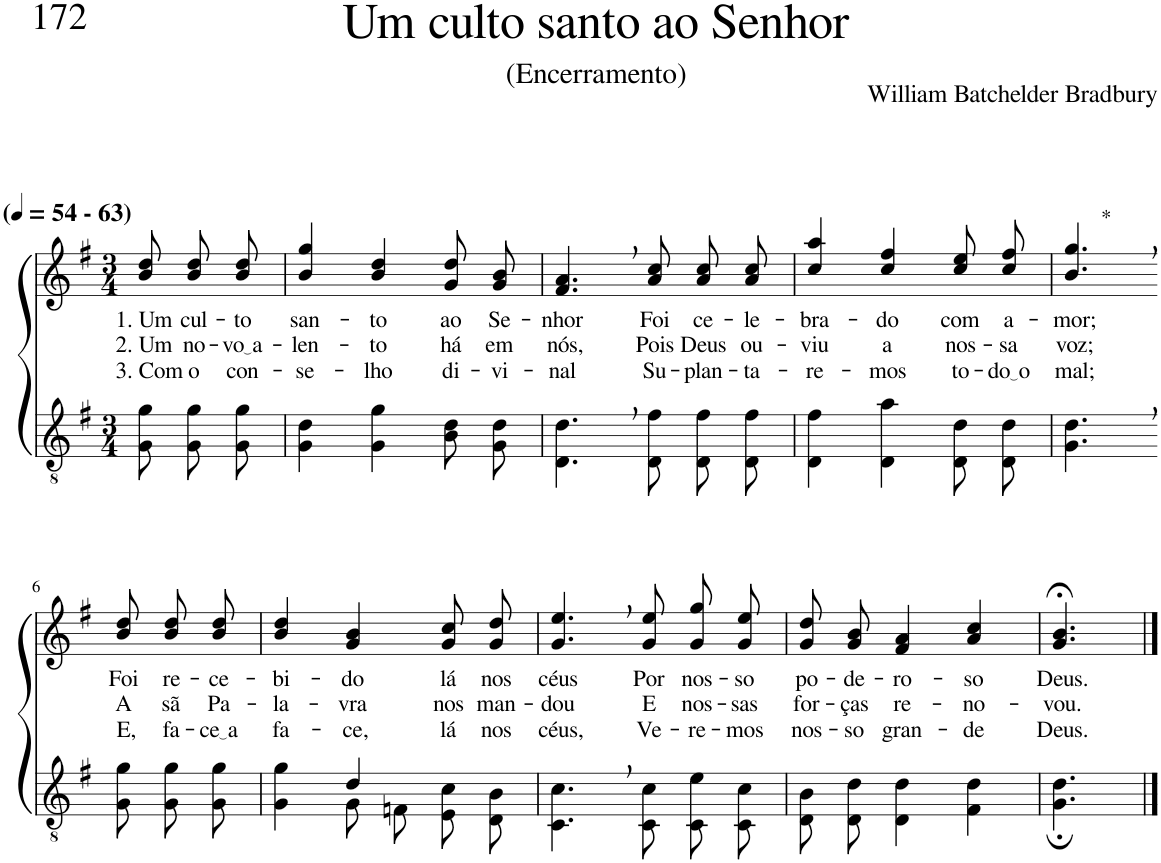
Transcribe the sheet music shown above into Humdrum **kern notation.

**kern	**kern	**text	**text	**text
*part2	*part1	*part1	*part1	*part1
*staff2	*staff1	*staff1	*staff1	*staff1
*I"Parte III e IV	*I"Parte I e II	*	*	*
*clefGv2	*clefG2	*	*	*
*Trd4c7	*Trd4c7	*	*	*
*k[f#]	*k[f#]	*	*	*
*M3/4	*M3/4	*	*	*
*MM54	*MM54	*	*	*
=1	=1	=1	=1	=1
!	!LO:TX:a:B:t=(	!	!	!
!	!LO:TX:a:B:t=- 63)	!	!	!
!	!	!LO:LY:b	!LO:LY:b	!LO:LY:b
8G\ 8g\	8b/ 8dd/	1. Um	2. Um	3. Com
!	!	!LO:LY:b	!LO:LY:b	!LO:LY:b
8G\ 8g\L	8b\ 8dd\L	cul-	no-	o
!	!	!LO:LY:b	!LO:LY:b	!LO:LY:b
8G\ 8g\J	8b\ 8dd\J	-to	vo a	con-
=2	=2	=2	=2	=2
!	!	!LO:LY:b	!LO:LY:b	!LO:LY:b
4G\ 4d\	4b/ 4gg/	san-	-len-	-se-
!	!	!LO:LY:b	!LO:LY:b	!LO:LY:b
4G\ 4g\	4b/ 4dd/	-to	-to	-lho
!	!	!LO:LY:b	!LO:LY:b	!LO:LY:b
8B\ 8d\L	8g/ 8dd/L	ao	há	di-
!	!	!LO:LY:b	!LO:LY:b	!LO:LY:b
8G\ 8d\J	8g/ 8b/J	Se-	em	-vi-
=3	=3	=3	=3	=3
!	!	!LO:LY:b	!LO:LY:b	!LO:LY:b
4.D\, 4.d\,	4.f#/, 4.a/,	-nhor	nós,	-nal
!	!	!LO:LY:b	!LO:LY:b	!LO:LY:b
8D\ 8f#\	8a/ 8cc/	Foi	Pois	Su-
!	!	!LO:LY:b	!LO:LY:b	!LO:LY:b
8D/ 8f#/L	8a\ 8cc\L	ce-	Deus	-plan-
!	!	!LO:LY:b	!LO:LY:b	!LO:LY:b
8D/ 8f#/J	8a\ 8cc\J	-le-	ou-	-ta-
=4	=4	=4	=4	=4
!	!	!LO:LY:b	!LO:LY:b	!LO:LY:b
4D\ 4f#\	4cc/ 4aa/	-bra-	-viu	-re-
!	!	!LO:LY:b	!LO:LY:b	!LO:LY:b
4D\ 4a\	4cc/ 4ff#/	-do	a	-mos
!	!	!LO:LY:b	!LO:LY:b	!LO:LY:b
8D/ 8d/L	8cc\ 8ee\L	com	nos-	to-
!	!	!LO:LY:b	!LO:LY:b	!LO:LY:b
8D/ 8d/J	8cc\ 8ff#\J	a-	-sa	do o
=5	=5	=5	=5	=5
!	!LO:TX:a:t=*	!	!	!
!	!	!LO:LY:b	!LO:LY:b	!LO:LY:b
4.G\, 4.d\,	4.b/, 4.gg/,	-mor;	voz;	mal;
!!LO:LB:g=z
=6-	=6-	=6-	=6-	=6-
!	!	!LO:LY:b	!LO:LY:b	!LO:LY:b
8G\ 8g\	8b/ 8dd/	Foi	A	E,
!	!	!LO:LY:b	!LO:LY:b	!LO:LY:b
8G\ 8g\L	8b\ 8dd\L	re-	sã	fa-
!	!	!LO:LY:b	!LO:LY:b	!LO:LY:b
8G\ 8g\J	8b\ 8dd\J	-ce-	Pa-	ce a
=7	=7	=7	=7	=7
*^	*	*	*	*
!	!	!	!LO:LY:b	!LO:LY:b	!LO:LY:b
4ryy	4G\ 4g\	4b/ 4dd/	-bi-	-la-	fa-
!	!	!	!LO:LY:b	!LO:LY:b	!LO:LY:b
4d/	8G\L	4g/ 4b/	-do	-vra	-ce,
.	8Fn\J	.	.	.	.
!	!	!	!LO:LY:b	!LO:LY:b	!LO:LY:b
4ryy	8E/ 8c/L	8g\ 8cc\L	lá	nos	lá
!	!	!	!LO:LY:b	!LO:LY:b	!LO:LY:b
.	8D/ 8B/J	8g\ 8dd\J	nos	man-	nos
=8	=8	=8	=8	=8	=8
!	!	!	!LO:LY:b	!LO:LY:b	!LO:LY:b
*v	*v	*	*	*	*
4.C\, 4.c\,	4.g/, 4.ee/,	céus	-dou	céus,
!	!	!LO:LY:b	!LO:LY:b	!LO:LY:b
8C\ 8c\	8g/ 8ee/	Por	E	Ve-
!	!	!LO:LY:b	!LO:LY:b	!LO:LY:b
8C/ 8e/L	8g\ 8gg\L	nos-	nos-	-re-
!	!	!LO:LY:b	!LO:LY:b	!LO:LY:b
8C/ 8c/J	8g\ 8ee\J	-so	-sas	-mos
=9	=9	=9	=9	=9
!	!	!LO:LY:b	!LO:LY:b	!LO:LY:b
8D/ 8B/L	8g/ 8dd/L	po-	for-	nos-
!	!	!LO:LY:b	!LO:LY:b	!LO:LY:b
8D/ 8d/J	8g/ 8b/J	-de-	-ças	-so
!	!	!LO:LY:b	!LO:LY:b	!LO:LY:b
4D\ 4d\	4f#/ 4a/	-ro-	re-	gran-
!	!	!LO:LY:b	!LO:LY:b	!LO:LY:b
4F#\ 4d\	4a/ 4cc/	-so	-no-	-de
=10	=10	=10	=10	=10
!	!	!LO:LY:b	!LO:LY:b	!LO:LY:b
4.G\; 4.d\;	4.g/;< 4.b/;<	Deus.	-vou.	Deus.
==	==	==	==	==
*-	*-	*-	*-	*-
